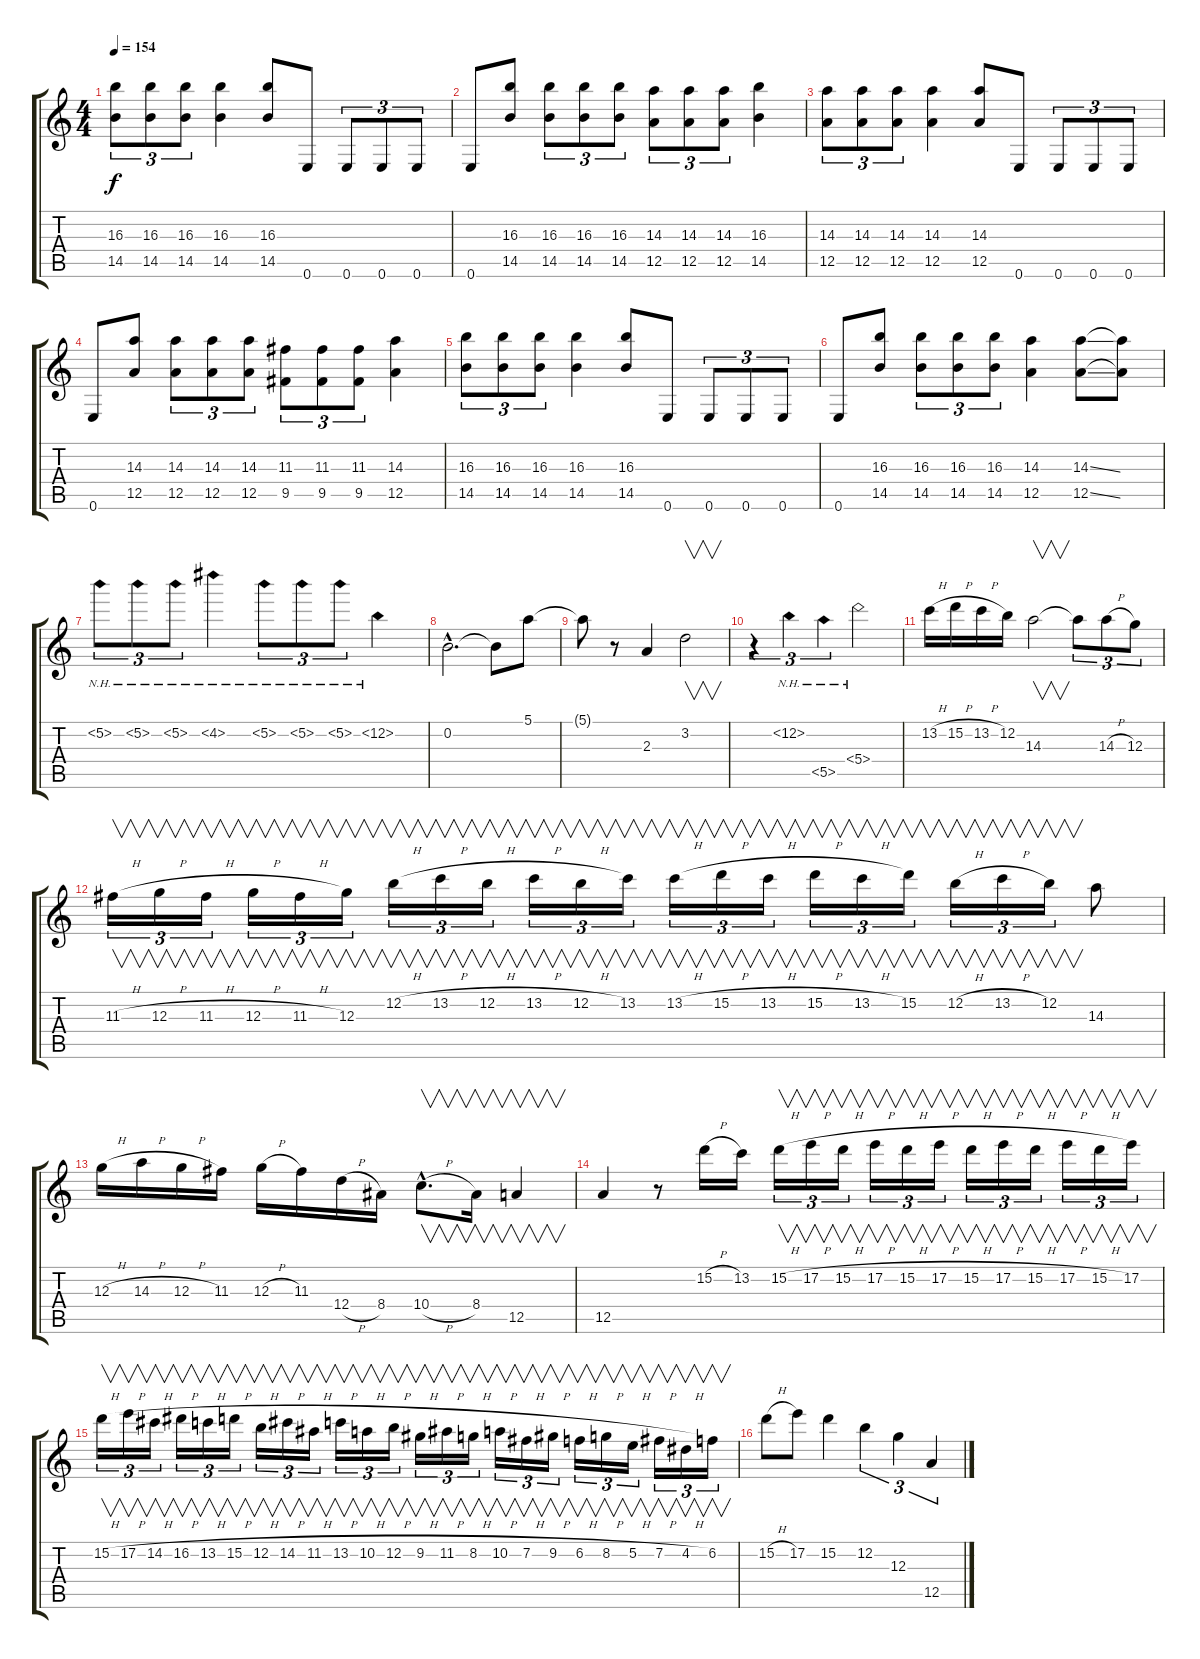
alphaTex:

\track "" {instrument distortionguitar}
\staff {score tabs}
\tuning (E4 B3 G3 D3 A2 E2) {hide}
\ts (4 4)
\tempo 154
\clef g2
\ks c
(16.3 14.5).8{tu (3 2) dy f} (16.3 14.5).8{tu (3 2)} (16.3 14.5).8{tu (3 2)} (16.3 14.5).4 (16.3 14.5).8 0.6.8 0.6.8{tu (3 2)} 0.6.8{tu (3 2)} 0.6.8{tu (3 2)} |
0.6.8 (16.3 14.5).8 (16.3 14.5).8{tu (3 2)} (16.3 14.5).8{tu (3 2)} (16.3 14.5).8{tu (3 2)} (14.3 12.5).8{tu (3 2)} (14.3 12.5).8{tu (3 2)} (14.3 12.5).8{tu (3 2)} (16.3 14.5).4 |
(14.3 12.5).8{tu (3 2)} (14.3 12.5).8{tu (3 2)} (14.3 12.5).8{tu (3 2)} (14.3 12.5).4 (14.3 12.5).8 0.6.8 0.6.8{tu (3 2)} 0.6.8{tu (3 2)} 0.6.8{tu (3 2)} |
0.6.8 (14.3 12.5).8 (14.3 12.5).8{tu (3 2)} (14.3 12.5).8{tu (3 2)} (14.3 12.5).8{tu (3 2)} (11.3 9.5).8{tu (3 2)} (11.3 9.5).8{tu (3 2)} (11.3 9.5).8{tu (3 2)} (14.3 12.5).4 |
(16.3 14.5).8{tu (3 2)} (16.3 14.5).8{tu (3 2)} (16.3 14.5).8{tu (3 2)} (16.3 14.5).4 (16.3 14.5).8 0.6.8 0.6.8{tu (3 2)} 0.6.8{tu (3 2)} 0.6.8{tu (3 2)} |
0.6.8 (16.3 14.5).8 (16.3 14.5).8{tu (3 2)} (16.3 14.5).8{tu (3 2)} (16.3 14.5).8{tu (3 2)} (14.3 12.5).4 (14.3{ss} 12.5{ss}).8 (14.3{t} 12.5{t}).8 |
5.2{nh}.8{tu (3 2)} 5.2{nh}.8{tu (3 2)} 5.2{nh}.8{tu (3 2)} 4.2{nh}.4 5.2{nh}.8{tu (3 2)} 5.2{nh}.8{tu (3 2)} 5.2{nh}.8{tu (3 2)} 0.2{nh}.4 |
0.2{hac}.2{d} 0.2{t}.8 5.1.8 |
5.1{t}.8 r.8 2.3.4 3.2.2{v} |
r.4{tu (3 2)} 12.2{nh}.4{tu (3 2)} 5.5{nh}.4{tu (3 2)} 5.4{nh}.2 |
13.2{h}.16 15.2{h}.16 13.2{h}.16 12.2.16 14.3.2{v} 14.3{t}.8{tu (3 2)} 14.3{h}.8{tu (3 2)} 12.3.8{tu (3 2)} |
11.3{h}.16{v tu (3 2)} 12.3{h}.16{v tu (3 2)} 11.3{h}.16{v tu (3 2)} 12.3{h}.16{v tu (3 2)} 11.3{h}.16{v tu (3 2)} 12.3.16{v tu (3 2)} 12.2{h}.16{v tu (3 2)} 13.2{h}.16{v tu (3 2)} 12.2{h}.16{v tu (3 2)} 13.2{h}.16{v tu (3 2)} 12.2{h}.16{v tu (3 2)} 13.2.16{v tu (3 2)} 13.2{h}.16{v tu (3 2)} 15.2{h}.16{v tu (3 2)} 13.2{h}.16{v tu (3 2)} 15.2{h}.16{v tu (3 2)} 13.2{h}.16{v tu (3 2)} 15.2.16{v tu (3 2)} 12.2{h}.16{v tu (3 2)} 13.2{h}.16{v tu (3 2)} 12.2.16{v tu (3 2)} 14.3.8 |
12.3{h}.16 14.3{h}.16 12.3{h}.16 11.3.16 12.3{h}.16 11.3.16 12.4{h}.16 8.4.16 10.4{h hac}.8{v d} 8.4.16{v} 12.5.4{v} |
12.5.4 r.8 15.2{h}.16 13.2.16 15.2{h}.16{v tu (3 2)} 17.2{h}.16{v tu (3 2)} 15.2{h}.16{v tu (3 2)} 17.2{h}.16{v tu (3 2)} 15.2{h}.16{v tu (3 2)} 17.2{h}.16{v tu (3 2)} 15.2{h}.16{v tu (3 2)} 17.2{h}.16{v tu (3 2)} 15.2{h}.16{v tu (3 2)} 17.2{h}.16{v tu (3 2)} 15.2{h}.16{v tu (3 2)} 17.2.16{v tu (3 2)} |
15.2{h}.16{v tu (3 2)} 17.2{h}.16{v tu (3 2)} 14.2{h}.16{v tu (3 2)} 16.2{h}.16{v tu (3 2)} 13.2{h}.16{v tu (3 2)} 15.2{h}.16{v tu (3 2)} 12.2{h}.16{v tu (3 2)} 14.2{h}.16{v tu (3 2)} 11.2{h}.16{v tu (3 2)} 13.2{h}.16{v tu (3 2)} 10.2{h}.16{v tu (3 2)} 12.2{h}.16{v tu (3 2)} 9.2{h}.16{v tu (3 2)} 11.2{h}.16{v tu (3 2)} 8.2{h}.16{v tu (3 2)} 10.2{h}.16{v tu (3 2)} 7.2{h}.16{v tu (3 2)} 9.2{h}.16{v tu (3 2)} 6.2{h}.16{v tu (3 2)} 8.2{h}.16{v tu (3 2)} 5.2{h}.16{v tu (3 2)} 7.2{h}.16{v tu (3 2)} 4.2{h}.16{v tu (3 2)} 6.2.16{v tu (3 2)} |
15.2{h}.8 17.2.8 15.2.4 12.2.4{tu (3 2)} 12.3.4{tu (3 2)} 12.5.4{tu (3 2)}
